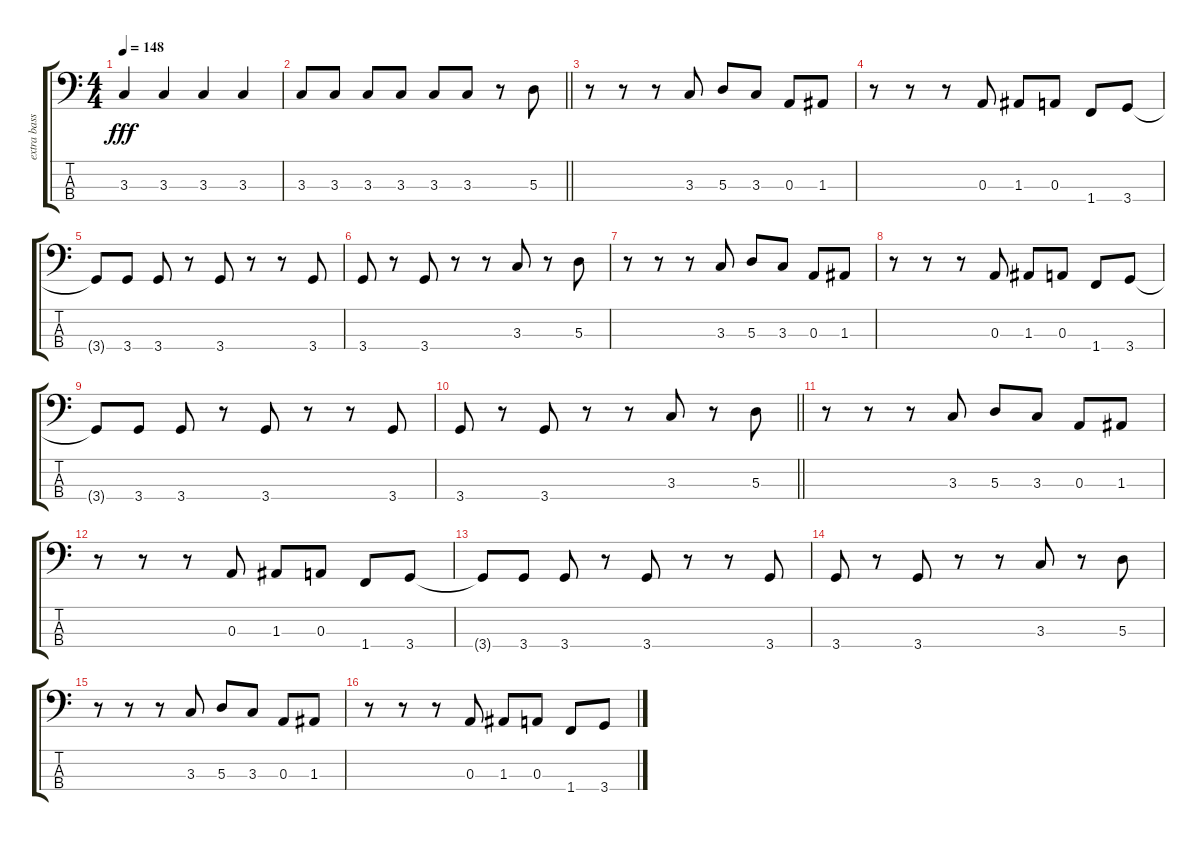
\track ("extra bass" "extra bass") {instrument electricbassfinger}
\staff {score tabs}
\tuning (G2 D2 A1 E1) {hide}
\ts (4 4)
\tempo 148
\clef f4
\ks c
3.3.4{dy fff} 3.3.4 3.3.4 3.3.4 |
\barLineRight lightlight
3.3.8 3.3.8 3.3.8 3.3.8 3.3.8 3.3.8 r.8 5.3.8 |
\section ("" "")
r.8 r.8 r.8 3.3.8 5.3.8 3.3.8 0.3.8 1.3.8 |
r.8 r.8 r.8 0.3.8 1.3.8 0.3.8 1.4.8 3.4.8 |
3.4{t}.8 3.4.8 3.4.8 r.8 3.4.8 r.8 r.8 3.4.8 |
3.4.8 r.8 3.4.8 r.8 r.8 3.3.8 r.8 5.3.8 |
r.8 r.8 r.8 3.3.8 5.3.8 3.3.8 0.3.8 1.3.8 |
r.8 r.8 r.8 0.3.8 1.3.8 0.3.8 1.4.8 3.4.8 |
3.4{t}.8 3.4.8 3.4.8 r.8 3.4.8 r.8 r.8 3.4.8 |
\barLineRight lightlight
3.4.8 r.8 3.4.8 r.8 r.8 3.3.8 r.8 5.3.8 |
\section ("" "")
r.8 r.8 r.8 3.3.8 5.3.8 3.3.8 0.3.8 1.3.8 |
r.8 r.8 r.8 0.3.8 1.3.8 0.3.8 1.4.8 3.4.8 |
3.4{t}.8 3.4.8 3.4.8 r.8 3.4.8 r.8 r.8 3.4.8 |
3.4.8 r.8 3.4.8 r.8 r.8 3.3.8 r.8 5.3.8 |
r.8 r.8 r.8 3.3.8 5.3.8 3.3.8 0.3.8 1.3.8 |
r.8 r.8 r.8 0.3.8 1.3.8 0.3.8 1.4.8 3.4.8
